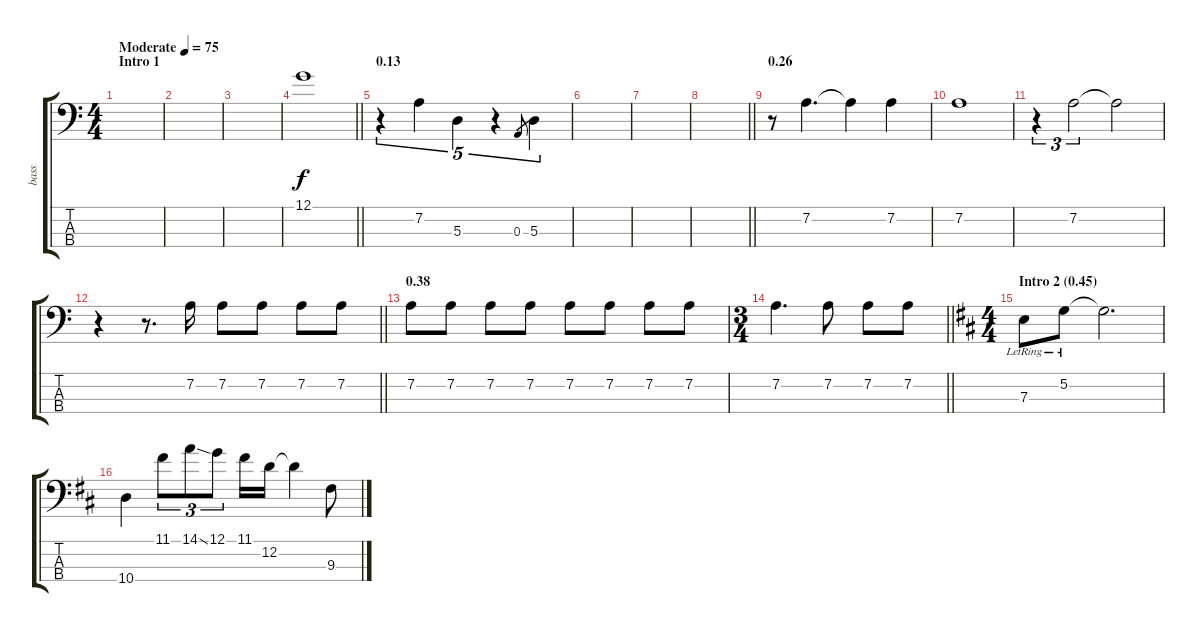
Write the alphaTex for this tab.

\track ("bass" "bass") {instrument electricbassfinger}
\staff {score tabs}
\tuning (G2 D2 A1 E1) {hide}
\ts (4 4)
\section ("" "Intro 1")
\tempo (75 "Moderate")
\clef f4
\ks c
|
|
|
\barLineRight lightlight
12.1.1 |
\section ("" "0.13")
r.4{tu (5 4)} 7.2.4{tu (5 4)} 5.3.4{tu (5 4)} r.4{tu (5 4)} 0.3.8{gr} 5.3.4{tu (5 4)} |
|
|
\barLineRight lightlight
|
\section ("" "0.26")
r.8 7.2.4{d} 7.2{t}.4 7.2.4 |
7.2.1 |
r.4{tu (3 2)} 7.2.2{tu (3 2)} 7.2{t}.2 |
\barLineRight lightlight
r.4 r.8{d} 7.2.16 7.2.8 7.2.8 7.2.8 7.2.8 |
\section ("" "0.38")
7.2.8 7.2.8 7.2.8 7.2.8 7.2.8 7.2.8 7.2.8 7.2.8 |
\ts (3 4)
\barLineRight lightlight
7.2.4{d} 7.2.8 7.2.8 7.2.8 |
\ts (4 4)
\section ("" "Intro 2 (0.45)")
\ks d
7.3{lr}.8 5.2{lr}.8 5.2{t}.2{d} |
10.4.4 11.1.8{tu (3 2)} 14.1{ss}.8{tu (3 2)} 12.1.8{tu (3 2)} 11.1.16 12.2.16 12.2{t}.4 9.3.8
